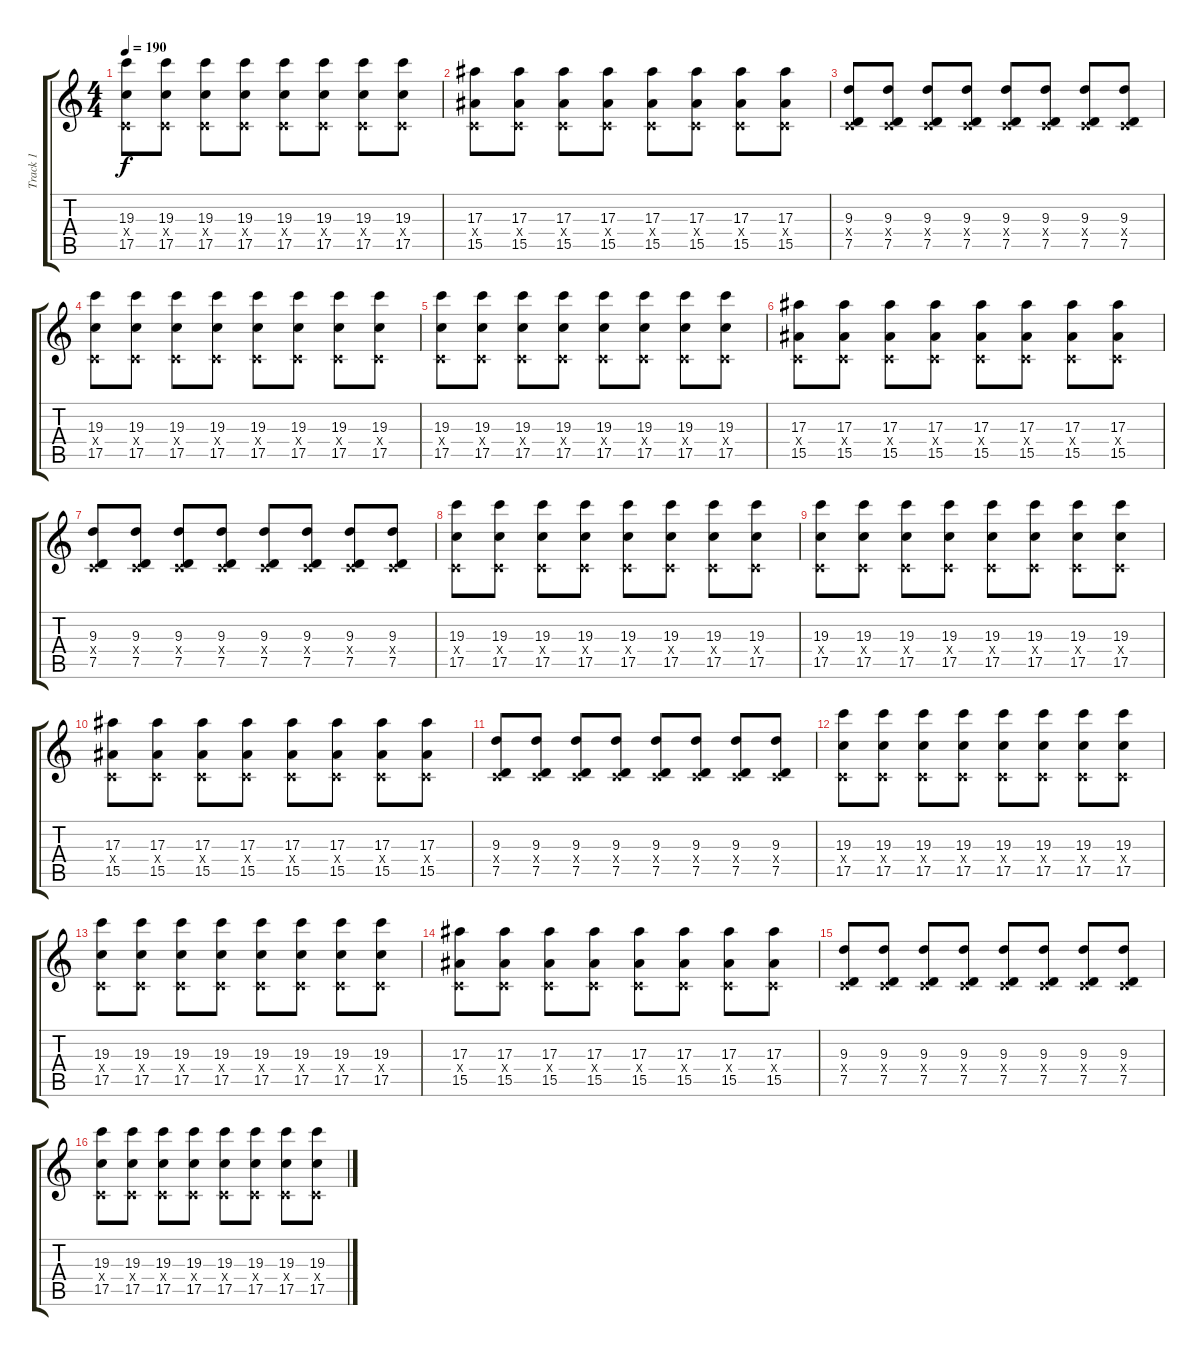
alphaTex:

\track ("Track 1" "Track 1") {instrument distortionguitar}
\staff {score tabs}
\tuning (D4 A3 F3 C3 G2 C2) {hide}
\ts (4 4)
\tempo 190
\clef g2
\ks c
(19.3 0.4{x} 17.5).8{dy f} (19.3 0.4{x} 17.5).8 (19.3 0.4{x} 17.5).8 (19.3 0.4{x} 17.5).8 (19.3 0.4{x} 17.5).8 (19.3 0.4{x} 17.5).8 (19.3 0.4{x} 17.5).8 (19.3 0.4{x} 17.5).8 |
(17.3 0.4{x} 15.5).8 (17.3 0.4{x} 15.5).8 (17.3 0.4{x} 15.5).8 (17.3 0.4{x} 15.5).8 (17.3 0.4{x} 15.5).8 (17.3 0.4{x} 15.5).8 (17.3 0.4{x} 15.5).8 (17.3 0.4{x} 15.5).8 |
(9.3 0.4{x} 7.5).8 (9.3 0.4{x} 7.5).8 (9.3 0.4{x} 7.5).8 (9.3 0.4{x} 7.5).8 (9.3 0.4{x} 7.5).8 (9.3 0.4{x} 7.5).8 (9.3 0.4{x} 7.5).8 (9.3 0.4{x} 7.5).8 |
(19.3 0.4{x} 17.5).8 (19.3 0.4{x} 17.5).8 (19.3 0.4{x} 17.5).8 (19.3 0.4{x} 17.5).8 (19.3 0.4{x} 17.5).8 (19.3 0.4{x} 17.5).8 (19.3 0.4{x} 17.5).8 (19.3 0.4{x} 17.5).8 |
(19.3 0.4{x} 17.5).8 (19.3 0.4{x} 17.5).8 (19.3 0.4{x} 17.5).8 (19.3 0.4{x} 17.5).8 (19.3 0.4{x} 17.5).8 (19.3 0.4{x} 17.5).8 (19.3 0.4{x} 17.5).8 (19.3 0.4{x} 17.5).8 |
(17.3 0.4{x} 15.5).8 (17.3 0.4{x} 15.5).8 (17.3 0.4{x} 15.5).8 (17.3 0.4{x} 15.5).8 (17.3 0.4{x} 15.5).8 (17.3 0.4{x} 15.5).8 (17.3 0.4{x} 15.5).8 (17.3 0.4{x} 15.5).8 |
(9.3 0.4{x} 7.5).8 (9.3 0.4{x} 7.5).8 (9.3 0.4{x} 7.5).8 (9.3 0.4{x} 7.5).8 (9.3 0.4{x} 7.5).8 (9.3 0.4{x} 7.5).8 (9.3 0.4{x} 7.5).8 (9.3 0.4{x} 7.5).8 |
(19.3 0.4{x} 17.5).8 (19.3 0.4{x} 17.5).8 (19.3 0.4{x} 17.5).8 (19.3 0.4{x} 17.5).8 (19.3 0.4{x} 17.5).8 (19.3 0.4{x} 17.5).8 (19.3 0.4{x} 17.5).8 (19.3 0.4{x} 17.5).8 |
(19.3 0.4{x} 17.5).8 (19.3 0.4{x} 17.5).8 (19.3 0.4{x} 17.5).8 (19.3 0.4{x} 17.5).8 (19.3 0.4{x} 17.5).8 (19.3 0.4{x} 17.5).8 (19.3 0.4{x} 17.5).8 (19.3 0.4{x} 17.5).8 |
(17.3 0.4{x} 15.5).8 (17.3 0.4{x} 15.5).8 (17.3 0.4{x} 15.5).8 (17.3 0.4{x} 15.5).8 (17.3 0.4{x} 15.5).8 (17.3 0.4{x} 15.5).8 (17.3 0.4{x} 15.5).8 (17.3 0.4{x} 15.5).8 |
(9.3 0.4{x} 7.5).8 (9.3 0.4{x} 7.5).8 (9.3 0.4{x} 7.5).8 (9.3 0.4{x} 7.5).8 (9.3 0.4{x} 7.5).8 (9.3 0.4{x} 7.5).8 (9.3 0.4{x} 7.5).8 (9.3 0.4{x} 7.5).8 |
(19.3 0.4{x} 17.5).8 (19.3 0.4{x} 17.5).8 (19.3 0.4{x} 17.5).8 (19.3 0.4{x} 17.5).8 (19.3 0.4{x} 17.5).8 (19.3 0.4{x} 17.5).8 (19.3 0.4{x} 17.5).8 (19.3 0.4{x} 17.5).8 |
(19.3 0.4{x} 17.5).8 (19.3 0.4{x} 17.5).8 (19.3 0.4{x} 17.5).8 (19.3 0.4{x} 17.5).8 (19.3 0.4{x} 17.5).8 (19.3 0.4{x} 17.5).8 (19.3 0.4{x} 17.5).8 (19.3 0.4{x} 17.5).8 |
(17.3 0.4{x} 15.5).8 (17.3 0.4{x} 15.5).8 (17.3 0.4{x} 15.5).8 (17.3 0.4{x} 15.5).8 (17.3 0.4{x} 15.5).8 (17.3 0.4{x} 15.5).8 (17.3 0.4{x} 15.5).8 (17.3 0.4{x} 15.5).8 |
(9.3 0.4{x} 7.5).8 (9.3 0.4{x} 7.5).8 (9.3 0.4{x} 7.5).8 (9.3 0.4{x} 7.5).8 (9.3 0.4{x} 7.5).8 (9.3 0.4{x} 7.5).8 (9.3 0.4{x} 7.5).8 (9.3 0.4{x} 7.5).8 |
(19.3 0.4{x} 17.5).8 (19.3 0.4{x} 17.5).8 (19.3 0.4{x} 17.5).8 (19.3 0.4{x} 17.5).8 (19.3 0.4{x} 17.5).8 (19.3 0.4{x} 17.5).8 (19.3 0.4{x} 17.5).8 (19.3 0.4{x} 17.5).8
